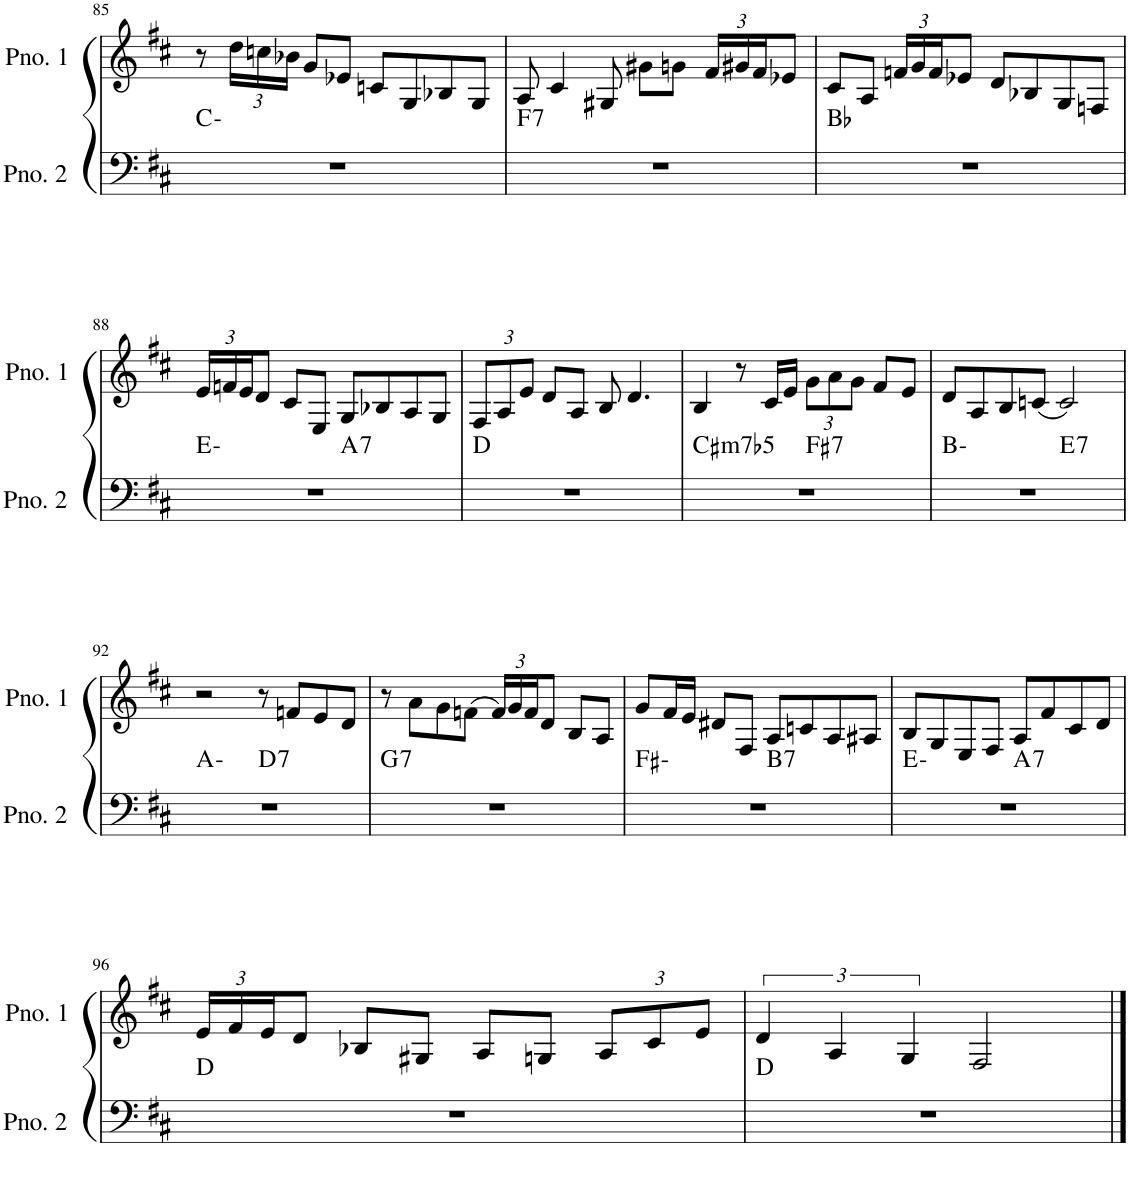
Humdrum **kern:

**kern	**harte	**kern
*part2	*part2	*part1
*staff2	*	*staff1
*I"ピアノ 2	*	*I"ピアノ 1
!!LO:PB:g=z
*clefF4	*	*clefG2
*k[f#c#]	*	*k[f#c#]
*M4/4	*	*M4/4
=85	=85	=85
1r	C:min	8r
*	*	*Xbrackettup
.	.	24dd\LL
.	.	24ccn\
.	.	24b-X\JJ
.	.	8g/L
.	.	8e-X/J
.	.	8cn/L
.	.	8G/
.	.	8B-X/
.	.	8G/J
=86	=86	=86
!	!LO:H:kt=7	!
1r	F:7	8A/
.	.	4c#/
.	.	8G#X/
.	.	8g#X\L
.	.	8gn\J
.	.	24f#/LL
.	.	24g#X/
.	.	24f#/J
.	.	8e-X/J
=87	=87	=87
1r	Bb:maj	8c#/L
.	.	8A/J
.	.	24fn/LL
.	.	24g/
.	.	24f/J
.	.	8e-X/J
.	.	8d/L
.	.	8B-X/
.	.	8G/
.	.	8Fn/J
!!LO:LB:g=z
=88	=88	=88
*^	*	*
1r	2ryy	E:min	24e/LL
.	.	.	24fn/
.	.	.	24e/J
.	.	.	8d/J
.	.	.	8c#/L
.	.	.	8E/J
!	!	!LO:H:kt=7	!
.	2ryy	A:7	8G/L
.	.	.	8B-X/
.	.	.	8A/
.	.	.	8G/J
*v	*v	*	*
=89	=89	=89
1r	D:maj	12F#/L
.	.	12A/
.	.	12e/J
.	.	8d/L
.	.	8A/J
.	.	8B/
.	.	4.d/
=90	=90	=90
!	!LO:H:kt=m7b5	!
*^	*	*
1r	2ryy	C#:hdim7	4B/
.	.	.	8r
.	.	.	16c#/LL
.	.	.	16e/JJ
!	!	!LO:H:kt=7	!
.	2ryy	F#:7	12g\L
.	.	.	12a\
.	.	.	12g\J
.	.	.	8f#/L
.	.	.	8e/J
=91	=91	=91	=91
1r	2ryy	B:min	8d/L
.	.	.	8A/
.	.	.	8B/
.	.	.	(8cn/J
!	!	!LO:H:kt=7	!
.	2ryy	E:7	2c/)
!!LO:LB:g=z
=92	=92	=92	=92
1r	2ryy	A:min	2r
!	!	!LO:H:kt=7	!
.	2ryy	D:7	8r
.	.	.	8fn/L
.	.	.	8e/
.	.	.	8d/J
=93	=93	=93	=93
!	!	!LO:H:kt=7	!
*v	*v	*	*
1r	G:7	8r
.	.	8a\L
.	.	8g\
.	.	(8fn\J
.	.	24f/LL)
.	.	24g/
.	.	24f/J
.	.	8d/J
.	.	8B/L
.	.	8A/J
=94	=94	=94
*^	*	*
1r	2ryy	F#:min	8g/L
.	.	.	16f#/L
.	.	.	16e/JJ
.	.	.	8d#X/L
.	.	.	8F#/J
!	!	!LO:H:kt=7	!
.	2ryy	B:7	8A/L
.	.	.	8cn/
.	.	.	8A/
.	.	.	8A#X/J
=95	=95	=95	=95
1r	2ryy	E:min	8B/L
.	.	.	8G/
.	.	.	8E/
.	.	.	8F#/J
!	!	!LO:H:kt=7	!
.	2ryy	A:7	8A/L
.	.	.	8f#/
.	.	.	8c#/
.	.	.	8d/J
*v	*v	*	*
!!LO:LB:g=z
=96	=96	=96
1r	D:maj	24e/LL
.	.	24f#/
.	.	24e/J
.	.	8d/J
.	.	8B-X/L
.	.	8G#X/J
.	.	8A/L
.	.	8Gn/J
.	.	12A/L
.	.	12c#/
.	.	12e/J
=97	=97	=97
*	*	*brackettup
1r	D:maj	6d/
.	.	6A/
.	.	6G/
.	.	2F#/
==	==	==
*-	*-	*-
